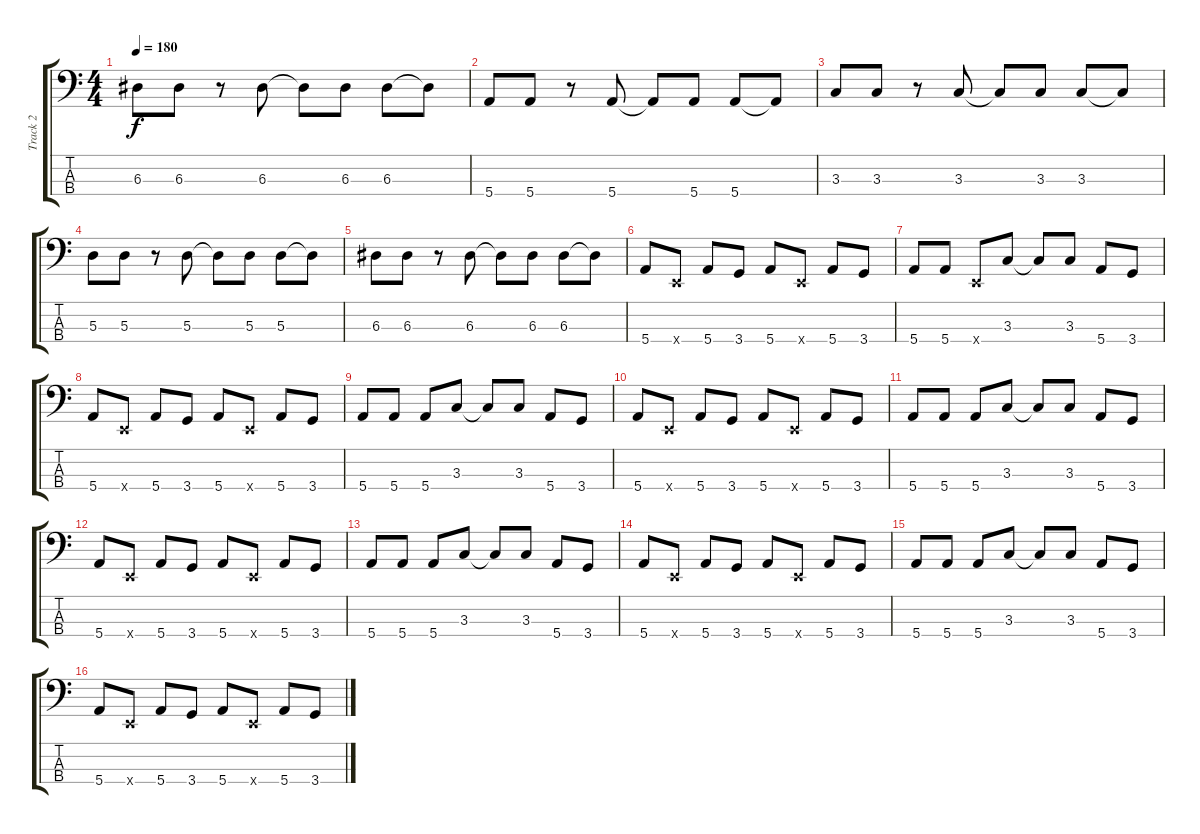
\track ("Track 2" "Track 2") {instrument electricbassfinger}
\staff {score tabs}
\tuning (G2 D2 A1 E1) {hide}
\ts (4 4)
\tempo 180
\clef f4
\ks c
6.3.8{dy f} 6.3.8 r.8 6.3.8 6.3{t}.8 6.3.8 6.3.8 6.3{t}.8 |
5.4.8 5.4.8 r.8 5.4.8 5.4{t}.8 5.4.8 5.4.8 5.4{t}.8 |
3.3.8 3.3.8 r.8 3.3.8 3.3{t}.8 3.3.8 3.3.8 3.3{t}.8 |
5.3.8 5.3.8 r.8 5.3.8 5.3{t}.8 5.3.8 5.3.8 5.3{t}.8 |
6.3.8 6.3.8 r.8 6.3.8 6.3{t}.8 6.3.8 6.3.8 6.3{t}.8 |
5.4.8 0.4{x}.8 5.4.8 3.4.8 5.4.8 0.4{x}.8 5.4.8 3.4.8 |
5.4.8 5.4.8 0.4{x}.8 3.3.8 3.3{t}.8 3.3.8 5.4.8 3.4.8 |
5.4.8 0.4{x}.8 5.4.8 3.4.8 5.4.8 0.4{x}.8 5.4.8 3.4.8 |
5.4.8 5.4.8 5.4.8 3.3.8 3.3{t}.8 3.3.8 5.4.8 3.4.8 |
5.4.8 0.4{x}.8 5.4.8 3.4.8 5.4.8 0.4{x}.8 5.4.8 3.4.8 |
5.4.8 5.4.8 5.4.8 3.3.8 3.3{t}.8 3.3.8 5.4.8 3.4.8 |
5.4.8 0.4{x}.8 5.4.8 3.4.8 5.4.8 0.4{x}.8 5.4.8 3.4.8 |
5.4.8 5.4.8 5.4.8 3.3.8 3.3{t}.8 3.3.8 5.4.8 3.4.8 |
5.4.8 0.4{x}.8 5.4.8 3.4.8 5.4.8 0.4{x}.8 5.4.8 3.4.8 |
5.4.8 5.4.8 5.4.8 3.3.8 3.3{t}.8 3.3.8 5.4.8 3.4.8 |
5.4.8 0.4{x}.8 5.4.8 3.4.8 5.4.8 0.4{x}.8 5.4.8 3.4.8
